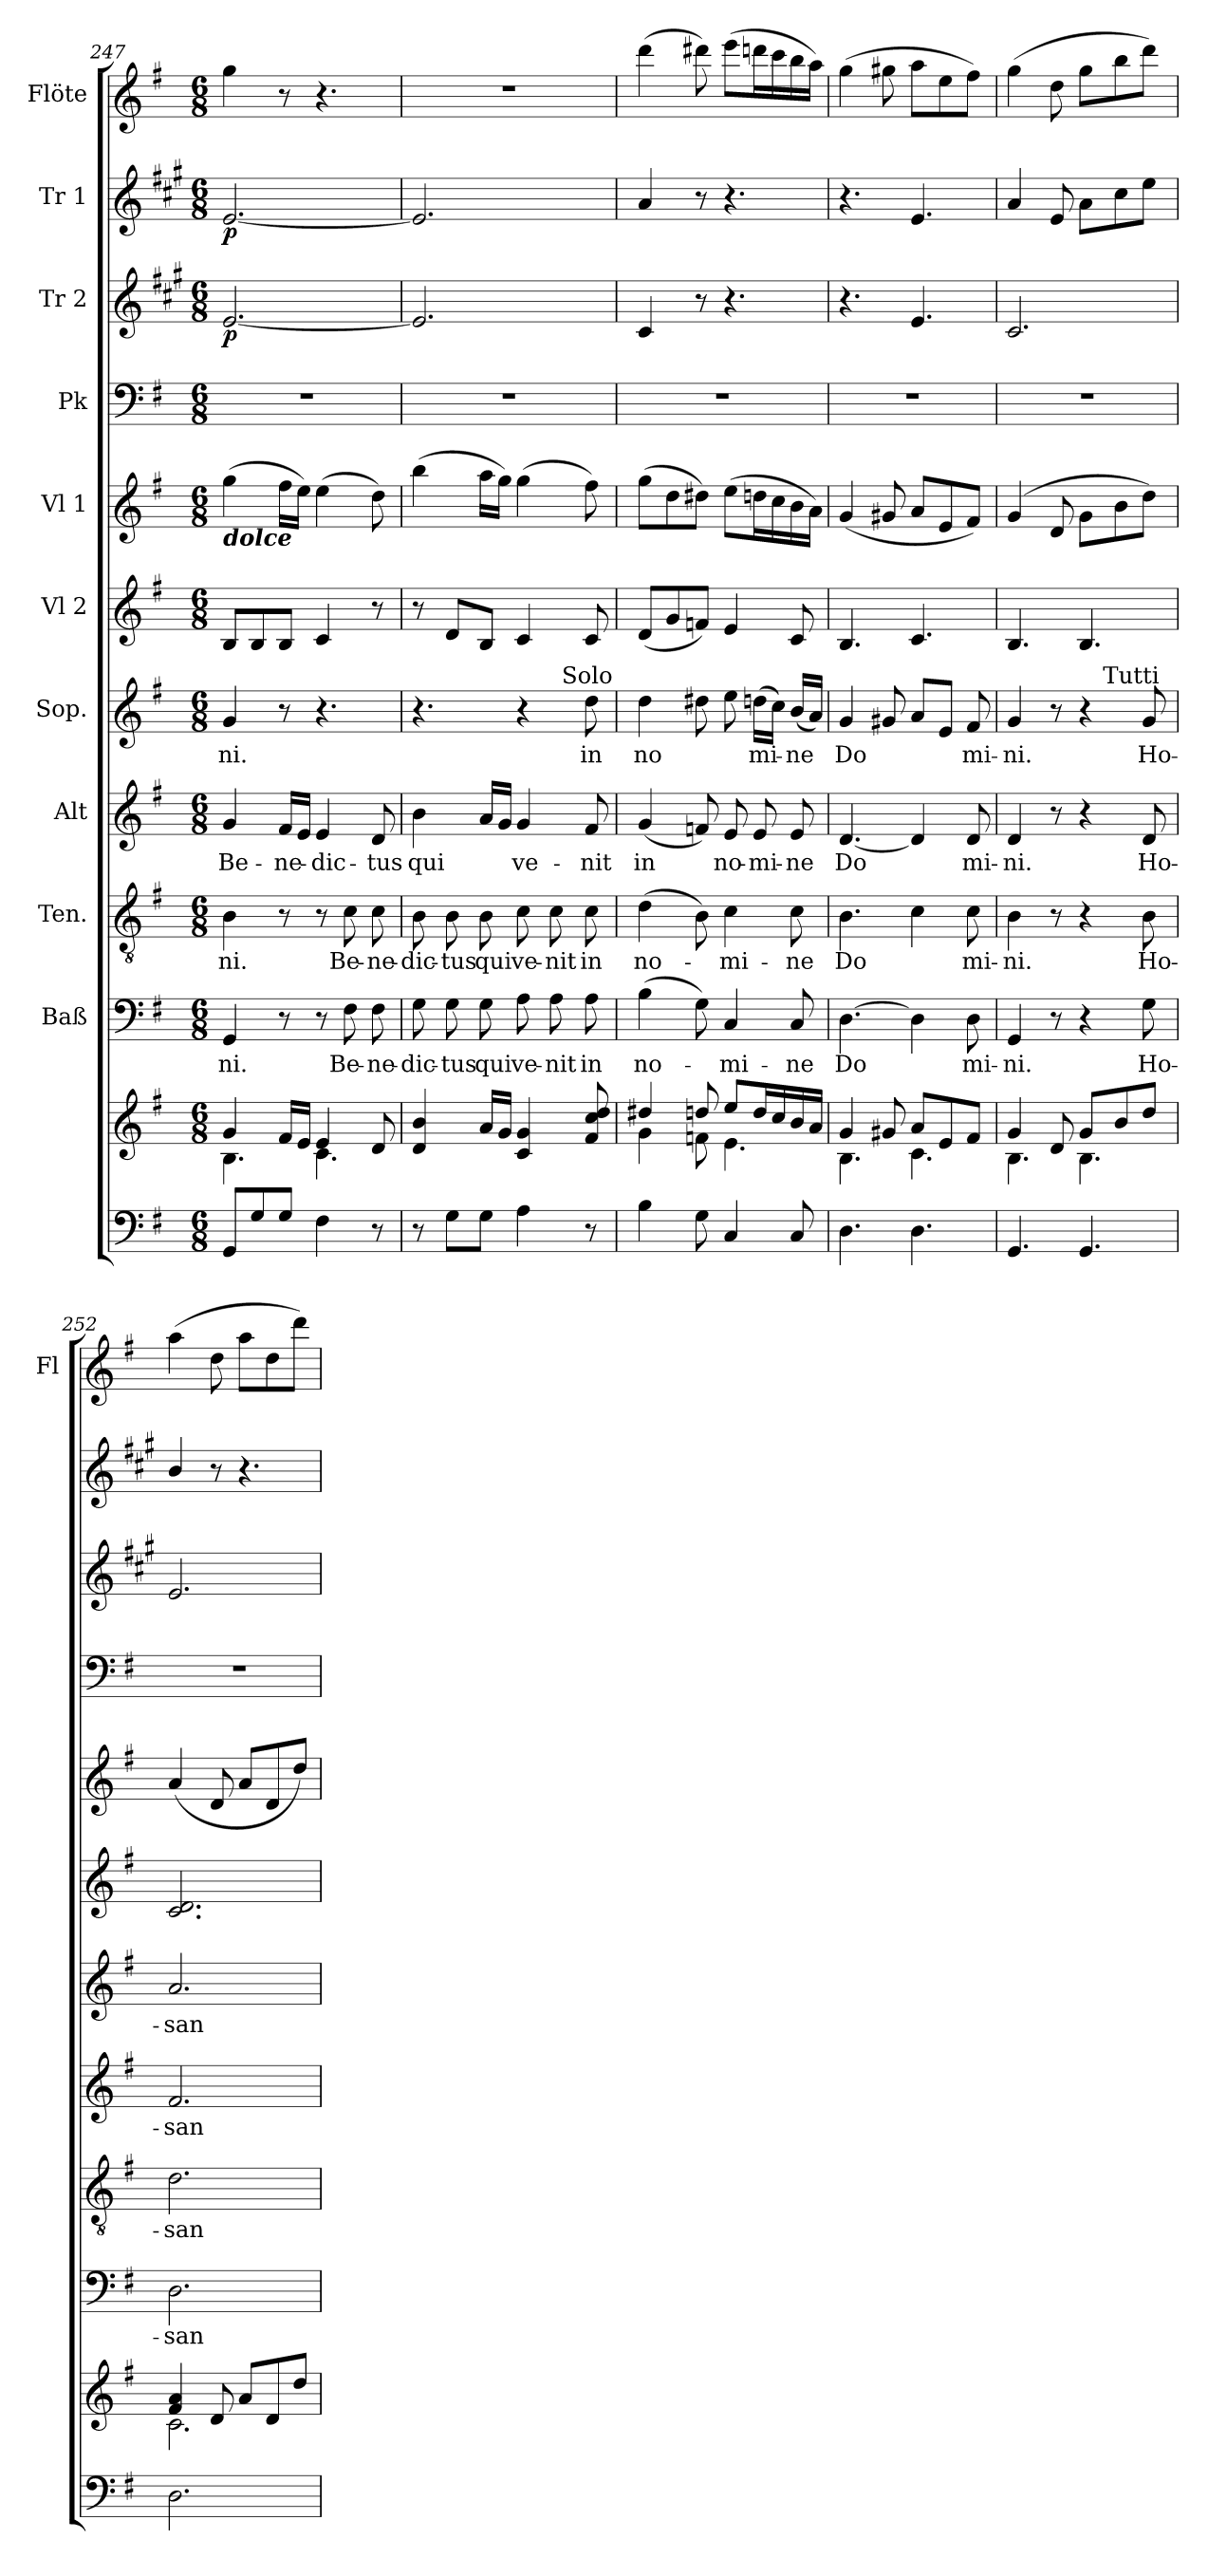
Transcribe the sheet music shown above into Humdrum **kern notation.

**kern	**kern	**kern	**text	**kern	**text	**kern	**text	**kern	**text	**kern	**kern	**kern	**kern	**dynam	**kern	**dynam	**kern
*part11	*part11	*part10	*part10	*part9	*part9	*part8	*part8	*part7	*part7	*part6	*part5	*part4	*part3	*part3	*part2	*part2	*part1
*staff12	*staff11	*staff10	*staff10	*staff9	*staff9	*staff8	*staff8	*staff7	*staff7	*staff6	*staff5	*staff4	*staff3	*staff3	*staff2	*staff2	*staff1
*	*	*I"Baß	*	*I"Ten.	*	*I"Alt	*	*I"Sop.	*	*I"Vl 2	*I"Vl 1	*I"Pk	*I"Tr 2	*	*I"Tr 1	*	*I"Flöte
*	*	*	*	*	*	*	*	*	*	*	*	*	*	*	*	*	*I'Fl
*clefF4	*clefG2	*clefF4	*	*clefGv2	*	*clefG2	*	*clefG2	*	*clefG2	*clefG2	*clefF4	*clefG2	*	*clefG2	*	*clefG2
*	*	*	*	*	*	*	*	*	*	*	*	*	*ITrd1c2	*	*ITrd1c2	*	*
*k[f#]	*k[f#]	*k[f#]	*	*k[f#]	*	*k[f#]	*	*k[f#]	*	*k[f#]	*k[f#]	*k[f#]	*k[f#]	*	*k[f#]	*	*k[f#]
*G:	*G:	*G:	*	*G:	*	*G:	*	*G:	*	*G:	*G:	*G:	*G:	*	*G:	*	*G:
*M6/8	*M6/8	*M6/8	*	*M6/8	*	*M6/8	*	*M6/8	*	*M6/8	*M6/8	*M6/8	*M6/8	*	*M6/8	*	*M6/8
=247	=247	=247	=247	=247	=247	=247	=247	=247	=247	=247	=247	=247	=247	=247	=247	=247	=247
*	*^	*	*	*	*	*	*	*	*	*	*	*	*	*	*	*	*
!	!	!	!	!	!	!	!	!	!	!	!	!LO:TX:b:Bi:t=dolce	!	!	!	!	!	!
!	!	!	!	!LO:LY:b	!	!LO:LY:b	!	!LO:LY:b	!	!LO:LY:b	!	!	!	!	!LO:DY:b	!	!LO:DY:b	!
8GG/L	4g/	4.B\	4GG/	-ni.	4B\	-ni.	4g/	Be-	4g/	-ni.	8B/L	(>4gg\	2.r	[2.d/	p	[2.d/	p	4gg\
8G/	.	.	.	.	.	.	.	.	.	.	8B/	.	.	.	.	.	.	.
!	!	!	!	!	!	!	!	!LO:LY:b	!	!	!	!	!	!	!	!	!	!
8G/J	16f#/LL	.	8r	.	8r	.	16f#/LL	-ne-	8r	.	8B/J	16ff#\LL	.	.	.	.	.	8r
.	16e/JJ	.	.	.	.	.	16e/JJ	.	.	.	.	16ee\JJ)	.	.	.	.	.	.
!	!	!	!	!	!	!	!	!LO:LY:b	!	!	!	!	!	!	!	!	!	!
4F#\	4e/	4.c\	8r	.	8r	.	4e/	-dic-	4.r	.	4c/	(>4ee\	.	.	.	.	.	4.r
!	!	!	!	!LO:LY:b	!	!LO:LY:b	!	!	!	!	!	!	!	!	!	!	!	!
.	.	.	8F#\	Be-	8c\	Be-	.	.	.	.	.	.	.	.	.	.	.	.
!	!	!	!	!LO:LY:b	!	!LO:LY:b	!	!LO:LY:b	!	!	!	!	!	!	!	!	!	!
8r	8d/	.	8F#\	-ne-	8c\	-ne-	8d/	-tus	.	.	8r	8dd\)	.	.	.	.	.	.
*	*v	*v	*	*	*	*	*	*	*	*	*	*	*	*	*	*	*	*
!!LO:PB:g=z
=248	=248	=248	=248	=248	=248	=248	=248	=248	=248	=248	=248	=248	=248	=248	=248	=248	=248
!	!	!	!LO:LY:b	!	!LO:LY:b	!	!LO:LY:b	!	!	!	!	!	!	!	!	!	!
*	*	*	*	*	*	*	*	*^	*	*	*	*	*	*	*	*	*
8r	4d/ 4b/	8G\	-dic-	8B\	-dic-	4b\	qui	4.r	2ryy	.	8r	(>4bb\	2.r	2.d/]	.	2.d/]	.	2.r
!	!	!	!LO:LY:b	!	!LO:LY:b	!	!	!	!	!	!	!	!	!	!	!	!	!
8G\L	.	8G\	-tus	8B\	-tus	.	.	.	.	.	8d/L	.	.	.	.	.	.	.
!	!	!	!LO:LY:b	!	!LO:LY:b	!	!	!	!	!	!	!	!	!	!	!	!	!
8G\J	16a/LL	8G\	qui	8B\	qui	16a/LL	.	.	.	.	8B/J	16aa\LL	.	.	.	.	.	.
.	16g/JJ	.	.	.	.	16g/JJ	.	.	.	.	.	16gg\JJ)	.	.	.	.	.	.
!	!	!	!LO:LY:b	!	!LO:LY:b	!	!LO:LY:b	!	!	!	!	!	!	!	!	!	!	!
4A\	4c/ 4g/	8A\	ve-	8c\	ve-	4g/	ve-	4r	.	.	4c/	(>4gg\	.	.	.	.	.	.
!	!	!	!LO:LY:b	!	!LO:LY:b	!	!	!	!	!	!	!	!	!	!	!	!	!
.	.	8A\	-nit	8c\	-nit	.	.	.	32ryy	.	.	.	.	.	.	.	.	.
!	!	!	!	!	!	!	!	!	!LO:TX:a:t=Solo	!	!	!	!	!	!	!	!	!
.	.	.	.	.	.	.	.	.	8..ryy	.	.	.	.	.	.	.	.	.
!	!	!	!LO:LY:b	!	!LO:LY:b	!	!LO:LY:b	!	!	!LO:LY:b	!	!	!	!	!	!	!	!
8r	8f#/ 8cc/ 8dd/	8A\	in	8c\	in	8f#/	-nit	8dd\	.	in	8c/	8ff#\)	.	.	.	.	.	.
=249	=249	=249	=249	=249	=249	=249	=249	=249	=249	=249	=249	=249	=249	=249	=249	=249	=249	=249
*	*^	*	*	*	*	*	*	*	*	*	*	*	*	*	*	*	*	*
!	!	!	!	!LO:LY:b	!	!LO:LY:b	!	!LO:LY:b	!	!	!LO:LY:b	!	!	!	!	!	!	!	!
*	*	*	*	*	*	*	*	*	*v	*v	*	*	*	*	*	*	*	*	*
4B\	4dd#X/	4g\	(>4B\	no-	(>4d\	no-	(<4g/	in	4dd\	no	(<8d/L	(>8gg\L	2.r	4B/	.	4g/	.	(>4ddd\
.	.	.	.	.	.	.	.	.	.	.	8g/	8dd\	.	.	.	.	.	.
8G\	8ddn/	8fn\	8G\)	.	8B\)	.	8fn/)	.	8dd#X\	.	8fn/J)	8dd#X\J)	.	8r	.	8r	.	8ddd#X\)
!	!	!	!	!LO:LY:b	!	!LO:LY:b	!	!LO:LY:b	!	!	!	!	!	!	!	!	!	!
4C/	8ee/L	4.e\	4C/	-mi-	4c\	-mi-	8e/	no-	8ee\	.	4e/	(>8ee\L	.	4.r	.	4.r	.	(>8eee\L
!	!	!	!	!	!	!	!	!LO:LY:b	!	!LO:LY:b	!	!	!	!	!	!	!	!
.	16dd/L	.	.	.	.	.	8e/	-mi-	(>16ddn\LL	mi-	.	16ddn\L	.	.	.	.	.	16dddn\L
.	16cc/	.	.	.	.	.	.	.	16cc\JJ)	.	.	16cc\	.	.	.	.	.	16ccc\
!	!	!	!	!LO:LY:b	!	!LO:LY:b	!	!LO:LY:b	!	!LO:LY:b	!	!	!	!	!	!	!	!
8C/	16b/	.	8C/	-ne	8c\	-ne	8e/	-ne	(<16b/LL	-ne	8c/	16b\	.	.	.	.	.	16bb\
.	16a/JJ	.	.	.	.	.	.	.	16a/JJ)	.	.	16a\JJ)	.	.	.	.	.	16aa\JJ)
=250	=250	=250	=250	=250	=250	=250	=250	=250	=250	=250	=250	=250	=250	=250	=250	=250	=250	=250
!	!	!	!	!LO:LY:b	!	!LO:LY:b	!	!LO:LY:b	!	!LO:LY:b	!	!	!	!	!	!	!	!
4.D\	4g/	4.B\	[4.D\	Do	4.B\	Do	[4.d/	Do	4g/	Do	4.B/	(<4g/	2.r	4.r	.	4.r	.	(>4gg\
.	8g#X/	.	.	.	.	.	.	.	8g#X/	.	.	8g#X/	.	.	.	.	.	8gg#X\
4.D\	8a/L	4.c\	4D\]	.	4c\	.	4d/]	.	8a/L	.	4.c/	8a/L	.	4.d/	.	4.d/	.	8aa\L
.	8e/	.	.	.	.	.	.	.	8e/J	.	.	8e/	.	.	.	.	.	8ee\
!	!	!	!	!LO:LY:b	!	!LO:LY:b	!	!LO:LY:b	!	!LO:LY:b	!	!	!	!	!	!	!	!
.	8f#/J	.	8D\	mi-	8c\	mi-	8d/	mi-	8f#/	mi-	.	8f#/J)	.	.	.	.	.	8ff#\J)
=251	=251	=251	=251	=251	=251	=251	=251	=251	=251	=251	=251	=251	=251	=251	=251	=251	=251	=251
!	!	!	!	!LO:LY:b	!	!LO:LY:b	!	!LO:LY:b	!	!LO:LY:b	!	!	!	!	!	!	!	!
*	*	*	*	*	*	*	*	*	*^	*	*	*	*	*	*	*	*	*
4.GG/	4g/	4.B\	4GG/	-ni.	4B\	-ni.	4d/	-ni.	4g/	4...ryy	-ni.	4.B/	(4g/	2.r	2.B/	.	4g/	.	(>4gg\
.	8d/	.	8r	.	8r	.	8r	.	8r	.	.	.	8d/	.	.	.	8d/	.	8dd\
4.GG/	8g/L	4.B\	4r	.	4r	.	4r	.	4r	.	.	4.B/	8g\L	.	.	.	8g\L	.	8gg\L
!	!	!	!	!	!	!	!	!	!	!LO:TX:a:t=Tutti	!	!	!	!	!	!	!	!	!
.	.	.	.	.	.	.	.	.	.	4ryy	.	.	.	.	.	.	.	.	.
.	8b/	.	.	.	.	.	.	.	.	.	.	.	8b\	.	.	.	8b\	.	8bb\
!	!	!	!	!LO:LY:b	!	!LO:LY:b	!	!LO:LY:b	!	!	!LO:LY:b	!	!	!	!	!	!	!	!
.	8dd/J	.	8G\	Ho-	8B\	Ho-	8d/	Ho-	8g/	.	Ho-	.	8dd\J)	.	.	.	8dd\J	.	8ddd\J)
.	.	.	.	.	.	.	.	.	.	32ryy	.	.	.	.	.	.	.	.	.
!!LO:PB:g=z
=252	=252	=252	=252	=252	=252	=252	=252	=252	=252	=252	=252	=252	=252	=252	=252	=252	=252	=252	=252
!	!	!	!	!LO:LY:b	!	!LO:LY:b	!	!LO:LY:b	!	!	!LO:LY:b	!	!	!	!	!	!	!	!
*	*	*	*	*	*	*	*	*	*v	*v	*	*	*	*	*	*	*	*	*
2.D\	4f#/ 4a/	2.c\	2.D\	-san	2.d\	-san	2.f#/	-san	2.a/	-san	2.c/ 2.d/	(<4a/	2.r	2.d/	.	4a/	.	(>4aa\
.	8d/	.	.	.	.	.	.	.	.	.	.	8d/	.	.	.	8r	.	8dd\
.	8a/L	.	.	.	.	.	.	.	.	.	.	8a/L	.	.	.	4.r	.	8aa\L
.	8d/	.	.	.	.	.	.	.	.	.	.	8d/	.	.	.	.	.	8dd\
.	8dd/J	.	.	.	.	.	.	.	.	.	.	8dd/J)	.	.	.	.	.	8ddd\J)
*	*v	*v	*	*	*	*	*	*	*	*	*	*	*	*	*	*	*	*
=	=	=	=	=	=	=	=	=	=	=	=	=	=	=	=	=	=
*-	*-	*-	*-	*-	*-	*-	*-	*-	*-	*-	*-	*-	*-	*-	*-	*-	*-
